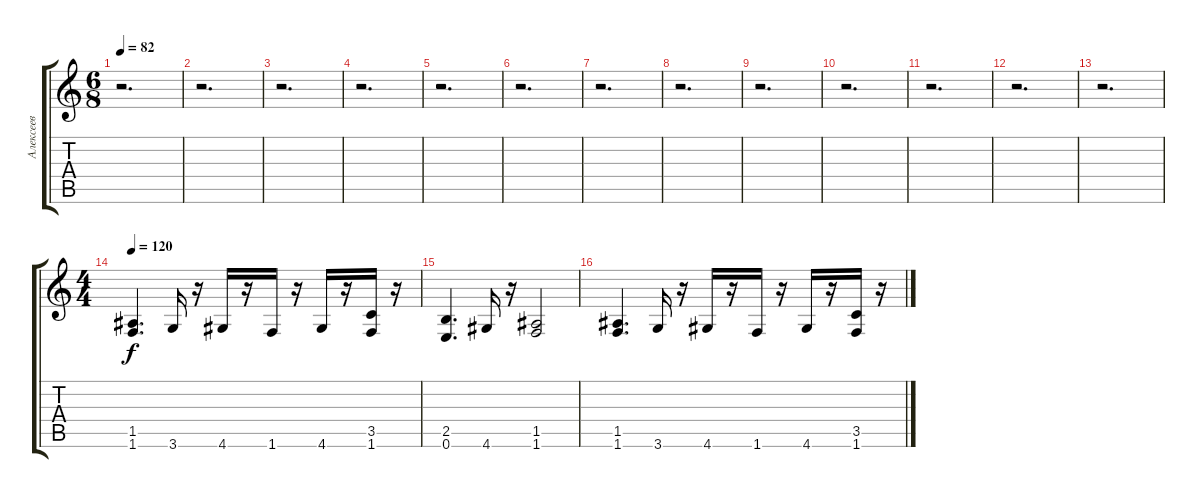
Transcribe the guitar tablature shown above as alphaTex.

\track ("Алексеев" "Алексеев") {instrument overdrivenguitar}
\staff {score tabs}
\tuning (E4 B3 G3 D3 A2 E2) {hide}
\ts (6 8)
\tempo 82
\clef g2
\ks c
r.2{d dy f} |
r.2{d} |
r.2{d} |
r.2{d} |
r.2{d} |
r.2{d} |
r.2{d} |
r.2{d} |
r.2{d} |
r.2{d} |
r.2{d} |
r.2{d} |
r.2{d} |
\ts (4 4)
\tempo 120
(1.5 1.6).4{d} 3.6.16 r.16 4.6.16 r.16 1.6.16 r.16 4.6.16 r.16 (3.5 1.6).16 r.16 |
(2.5 0.6).4{d} 4.6.16 r.16 (1.5 1.6).2 |
(1.5 1.6).4{d} 3.6.16 r.16 4.6.16 r.16 1.6.16 r.16 4.6.16 r.16 (3.5 1.6).16 r.16
